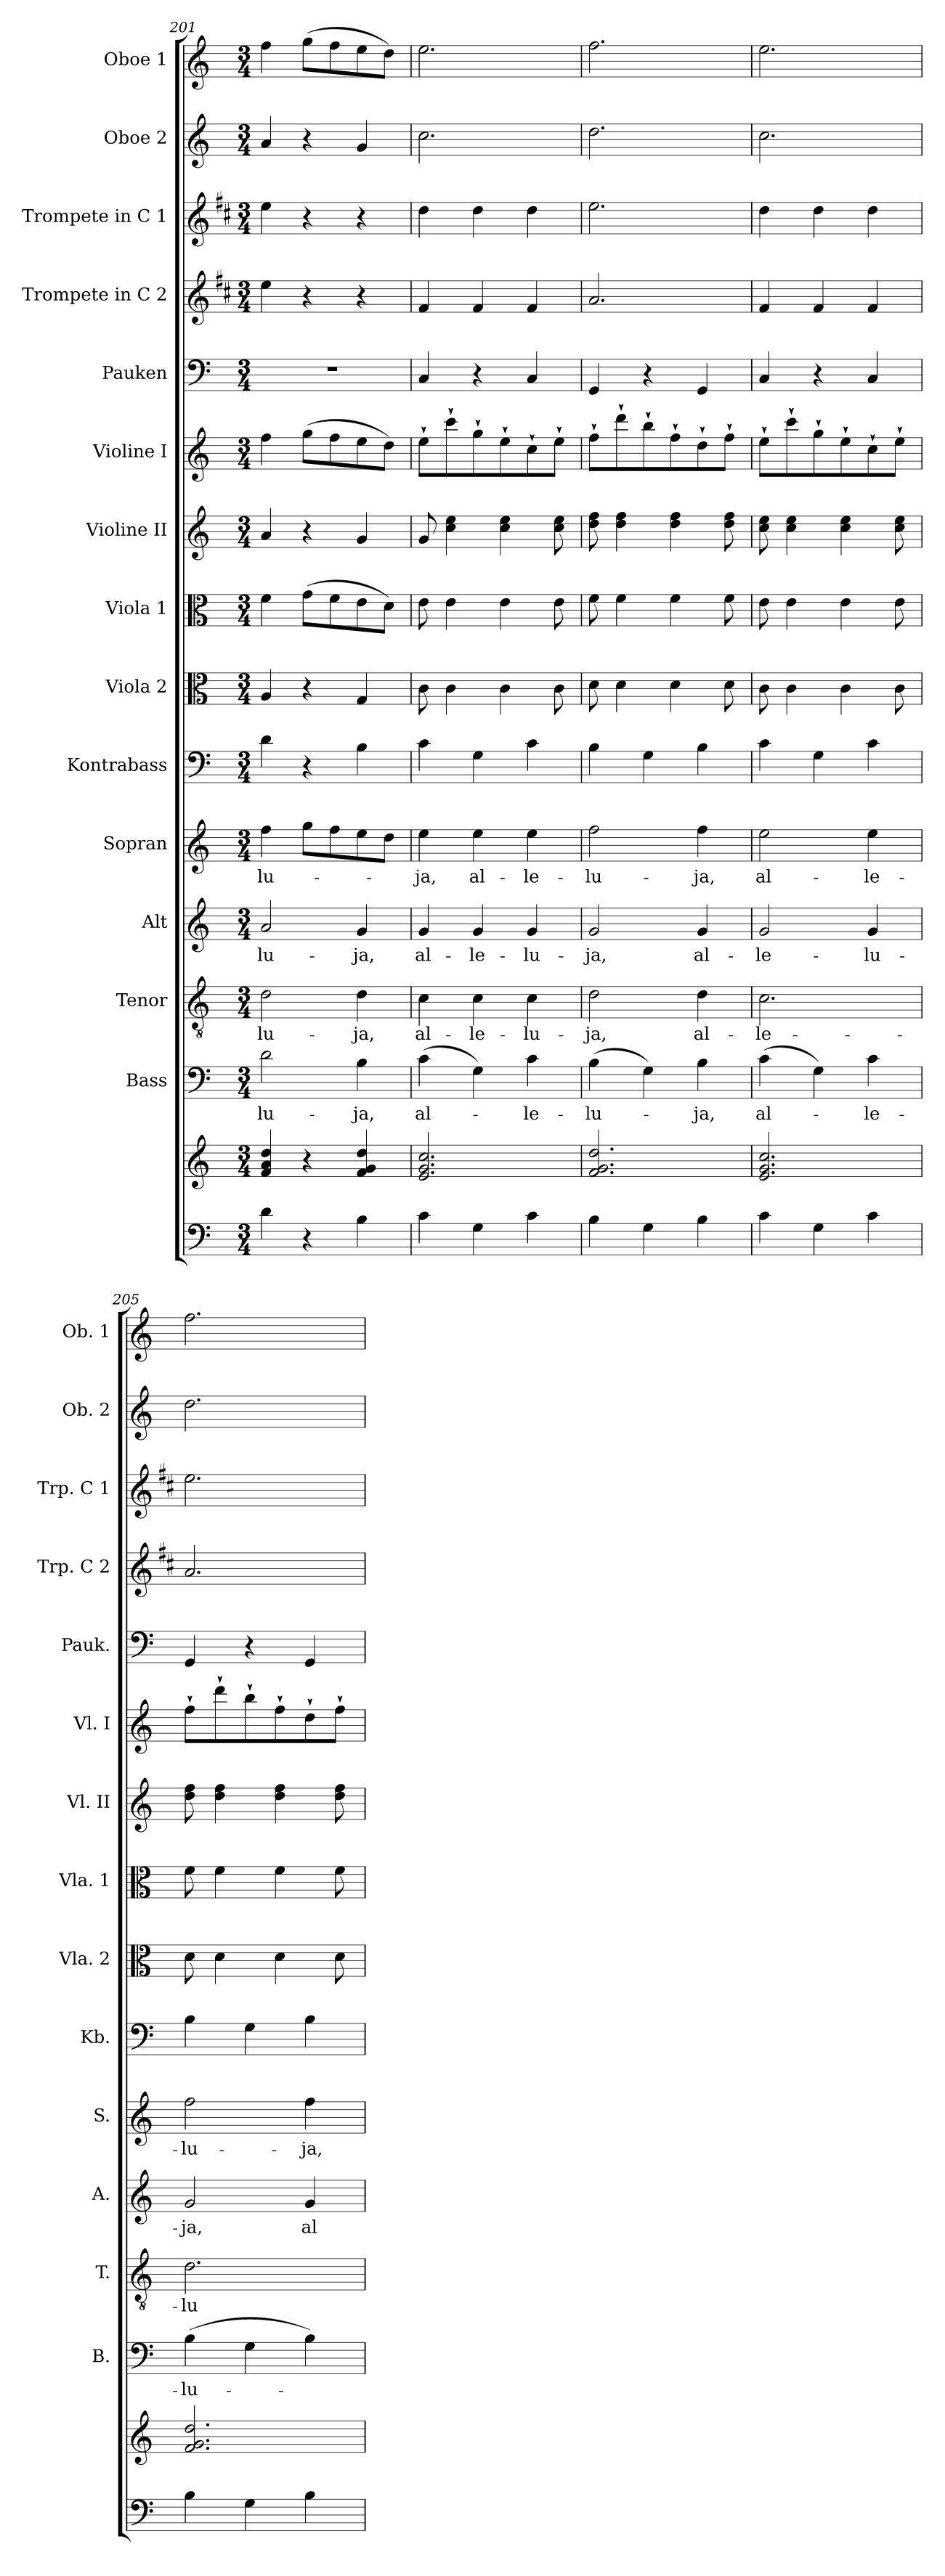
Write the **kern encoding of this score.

**kern	**kern	**kern	**text	**kern	**text	**kern	**text	**kern	**text	**kern	**kern	**kern	**kern	**kern	**kern	**kern	**kern	**kern	**kern
*part15	*part15	*part14	*part14	*part13	*part13	*part12	*part12	*part11	*part11	*part10	*part9	*part8	*part7	*part6	*part5	*part4	*part3	*part2	*part1
*staff16	*staff15	*staff14	*staff14	*staff13	*staff13	*staff12	*staff12	*staff11	*staff11	*staff10	*staff9	*staff8	*staff7	*staff6	*staff5	*staff4	*staff3	*staff2	*staff1
*	*	*I"Bass	*	*I"Tenor	*	*I"Alt	*	*I"Sopran	*	*I"Kontrabass	*I"Viola 2	*I"Viola 1	*I"Violine II	*I"Violine I	*I"Pauken	*I"Trompete in C 2	*I"Trompete in C 1	*I"Oboe 2	*I"Oboe 1
*	*	*I'B.	*	*I'T.	*	*I'A.	*	*I'S.	*	*I'Kb.	*I'Vla. 2	*I'Vla. 1	*I'Vl. II	*I'Vl. I	*I'Pauk.	*I'Trp. C 2	*I'Trp. C 1	*I'Ob. 2	*I'Ob. 1
*clefF4	*clefG2	*clefF4	*	*clefGv2	*	*clefG2	*	*clefG2	*	*clefF4	*clefC3	*clefC3	*clefG2	*clefG2	*clefF4	*clefG2	*clefG2	*clefG2	*clefG2
*	*	*	*	*	*	*	*	*	*	*ITrd7c12	*	*	*	*	*	*ITrd1c2	*ITrd1c2	*	*
*k[]	*k[]	*k[]	*	*k[]	*	*k[]	*	*k[]	*	*k[]	*k[]	*k[]	*k[]	*k[]	*k[]	*k[]	*k[]	*k[]	*k[]
*C:	*C:	*C:	*	*C:	*	*C:	*	*C:	*	*C:	*C:	*C:	*C:	*C:	*C:	*C:	*C:	*C:	*C:
*M3/4	*M3/4	*M3/4	*	*M3/4	*	*M3/4	*	*M3/4	*	*M3/4	*M3/4	*M3/4	*M3/4	*M3/4	*M3/4	*M3/4	*M3/4	*M3/4	*M3/4
=201	=201	=201	=201	=201	=201	=201	=201	=201	=201	=201	=201	=201	=201	=201	=201	=201	=201	=201	=201
!	!	!	!LO:LY:b	!	!LO:LY:b	!	!LO:LY:b	!	!LO:LY:b	!	!	!	!	!	!	!	!	!	!
4d\	4f/ 4a/ 4dd/	2d\	-lu-	2d\	-lu-	2a/	-lu-	4ff\	-lu-	4D\	4A/	4f\	4a/	4ff\	2.r	4dd\	4dd\	4a/	4ff\
4r	4r	.	.	.	.	.	.	8gg\L	.	4r	4r	(>8g\L	4r	(>8gg\L	.	4r	4r	4r	(>8gg\L
.	.	.	.	.	.	.	.	8ff\	.	.	.	8f\	.	8ff\	.	.	.	.	8ff\
!	!	!	!LO:LY:b	!	!LO:LY:b	!	!LO:LY:b	!	!	!	!	!	!	!	!	!	!	!	!
4B\	4f/ 4g/ 4dd/	4B\	-ja,	4d\	-ja,	4g/	-ja,	8ee\	.	4BB\	4G/	8e\	4g/	8ee\	.	4r	4r	4g/	8ee\
.	.	.	.	.	.	.	.	8dd\J	.	.	.	8d\J)	.	8dd\J)	.	.	.	.	8dd\J)
=202	=202	=202	=202	=202	=202	=202	=202	=202	=202	=202	=202	=202	=202	=202	=202	=202	=202	=202	=202
!	!	!	!LO:LY:b	!	!LO:LY:b	!	!LO:LY:b	!	!LO:LY:b	!	!	!	!	!	!	!	!	!	!
4c\	2.e/ 2.g/ 2.cc/	(>4c\	al-	4c\	al-	4g/	al-	4ee\	-ja,	4C\	8c\	8e\	8g/	8ee`>\L	4C/	4e/	4cc\	2.cc\	2.ee\
.	.	.	.	.	.	.	.	.	.	.	4c\	4e\	4cc\ 4ee\	8ccc`>\	.	.	.	.	.
!	!	!	!	!	!LO:LY:b	!	!LO:LY:b	!	!LO:LY:b	!	!	!	!	!	!	!	!	!	!
4G\	.	4G\)	.	4c\	-le-	4g/	-le-	4ee\	al-	4GG\	.	.	.	8gg`>\	4r	4e/	4cc\	.	.
.	.	.	.	.	.	.	.	.	.	.	4c\	4e\	4cc\ 4ee\	8ee`>\	.	.	.	.	.
!	!	!	!LO:LY:b	!	!LO:LY:b	!	!LO:LY:b	!	!LO:LY:b	!	!	!	!	!	!	!	!	!	!
4c\	.	4c\	-le-	4c\	-lu-	4g/	-lu-	4ee\	-le-	4C\	.	.	.	8cc`>\	4C/	4e/	4cc\	.	.
.	.	.	.	.	.	.	.	.	.	.	8c\	8e\	8cc\ 8ee\	8ee`>\J	.	.	.	.	.
=203	=203	=203	=203	=203	=203	=203	=203	=203	=203	=203	=203	=203	=203	=203	=203	=203	=203	=203	=203
!	!	!	!LO:LY:b	!	!LO:LY:b	!	!LO:LY:b	!	!LO:LY:b	!	!	!	!	!	!	!	!	!	!
4B\	2.f/ 2.g/ 2.dd/	(>4B\	-lu-	2d\	-ja,	2g/	-ja,	2ff\	-lu-	4BB\	8d\	8f\	8dd\ 8ff\	8ff`>\L	4GG/	2.g/	2.dd\	2.dd\	2.ff\
.	.	.	.	.	.	.	.	.	.	.	4d\	4f\	4dd\ 4ff\	8ddd`>\	.	.	.	.	.
4G\	.	4G\)	.	.	.	.	.	.	.	4GG\	.	.	.	8bb`>\	4r	.	.	.	.
.	.	.	.	.	.	.	.	.	.	.	4d\	4f\	4dd\ 4ff\	8ff`>\	.	.	.	.	.
!	!	!	!LO:LY:b	!	!LO:LY:b	!	!LO:LY:b	!	!LO:LY:b	!	!	!	!	!	!	!	!	!	!
4B\	.	4B\	-ja,	4d\	al-	4g/	al-	4ff\	-ja,	4BB\	.	.	.	8dd`>\	4GG/	.	.	.	.
.	.	.	.	.	.	.	.	.	.	.	8d\	8f\	8dd\ 8ff\	8ff`>\J	.	.	.	.	.
=204	=204	=204	=204	=204	=204	=204	=204	=204	=204	=204	=204	=204	=204	=204	=204	=204	=204	=204	=204
!	!	!	!LO:LY:b	!	!LO:LY:b	!	!LO:LY:b	!	!LO:LY:b	!	!	!	!	!	!	!	!	!	!
4c\	2.e/ 2.g/ 2.cc/	(>4c\	al-	2.c\	-le-	2g/	-le-	2ee\	al-	4C\	8c\	8e\	8cc\ 8ee\	8ee`>\L	4C/	4e/	4cc\	2.cc\	2.ee\
.	.	.	.	.	.	.	.	.	.	.	4c\	4e\	4cc\ 4ee\	8ccc`>\	.	.	.	.	.
4G\	.	4G\)	.	.	.	.	.	.	.	4GG\	.	.	.	8gg`>\	4r	4e/	4cc\	.	.
.	.	.	.	.	.	.	.	.	.	.	4c\	4e\	4cc\ 4ee\	8ee`>\	.	.	.	.	.
!	!	!	!LO:LY:b	!	!	!	!LO:LY:b	!	!LO:LY:b	!	!	!	!	!	!	!	!	!	!
4c\	.	4c\	-le-	.	.	4g/	-lu-	4ee\	-le-	4C\	.	.	.	8cc`>\	4C/	4e/	4cc\	.	.
.	.	.	.	.	.	.	.	.	.	.	8c\	8e\	8cc\ 8ee\	8ee`>\J	.	.	.	.	.
!!LO:PB:g=z
=205	=205	=205	=205	=205	=205	=205	=205	=205	=205	=205	=205	=205	=205	=205	=205	=205	=205	=205	=205
!	!	!	!LO:LY:b	!	!LO:LY:b	!	!LO:LY:b	!	!LO:LY:b	!	!	!	!	!	!	!	!	!	!
4B\	2.f/ 2.g/ 2.dd/	(>4B\	-lu-	2.d\	-lu-	2g/	-ja,	2ff\	-lu-	4BB\	8d\	8f\	8dd\ 8ff\	8ff`>\L	4GG/	2.g/	2.dd\	2.dd\	2.ff\
.	.	.	.	.	.	.	.	.	.	.	4d\	4f\	4dd\ 4ff\	8ddd`>\	.	.	.	.	.
4G\	.	4G\	.	.	.	.	.	.	.	4GG\	.	.	.	8bb`>\	4r	.	.	.	.
.	.	.	.	.	.	.	.	.	.	.	4d\	4f\	4dd\ 4ff\	8ff`>\	.	.	.	.	.
!	!	!	!	!	!	!	!LO:LY:b	!	!LO:LY:b	!	!	!	!	!	!	!	!	!	!
4B\	.	4B\)	.	.	.	4g/	al-	4ff\	-ja,	4BB\	.	.	.	8dd`>\	4GG/	.	.	.	.
.	.	.	.	.	.	.	.	.	.	.	8d\	8f\	8dd\ 8ff\	8ff`>\J	.	.	.	.	.
=	=	=	=	=	=	=	=	=	=	=	=	=	=	=	=	=	=	=	=
*-	*-	*-	*-	*-	*-	*-	*-	*-	*-	*-	*-	*-	*-	*-	*-	*-	*-	*-	*-
